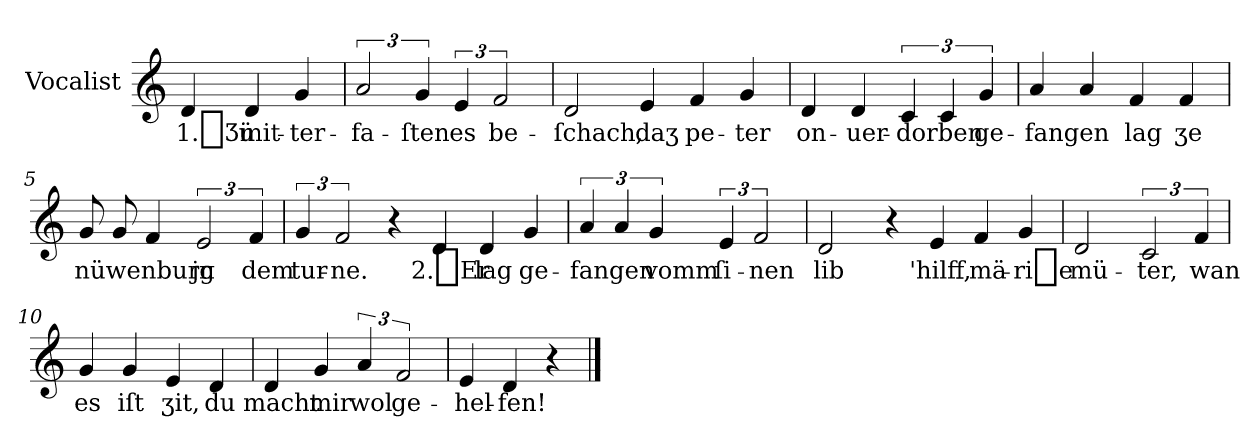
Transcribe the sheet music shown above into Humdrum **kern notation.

**kern	**text
*part1	*part1
*staff1	*staff1
*I"Vocalist	*
*k[]	*
=	=
4d	1._Ʒü
4d	mit-
4g	-ter-
=1	=1
3a	-fa-
6g	-ſten
6e	es
3f	be-
=2	=2
2d	-ſchach,
4e	daʒ
4f	pe-
4g	-ter
=3	=3
4d	on-
4d	-uer-
6c	-dorben
6c	.
6g	ge-
=4	=4
4a	-fangen
4a	.
4f	lag
4f	ʒe
=5	=5
8g	nüwenburg
8g	.
4f	.
3e	jn
6f	dem
=6	=6
6g	tur-
3f	-ne.
4r	.
4d	2._Er
4d	lag
4g	ge-
=7	=7
6a	-fangen
6a	.
6g	vomm
6e	ſi-
3f	-nen
=8	=8
2d	lib
4r	.
4e	'hilff,
4f	mä-
4g	-ri_e
=9	=9
2d	mü-
3c	-ter,
6f	wan
=10	=10
4g	es
4g	iſt
4e	ʒit,
4d	du
=11	=11
4d	macht
4g	mir
6a	wol
3f	ge-
=12	=12
4e	-hel-
4d	-fen!
4r	.
==	==
*-	*-
